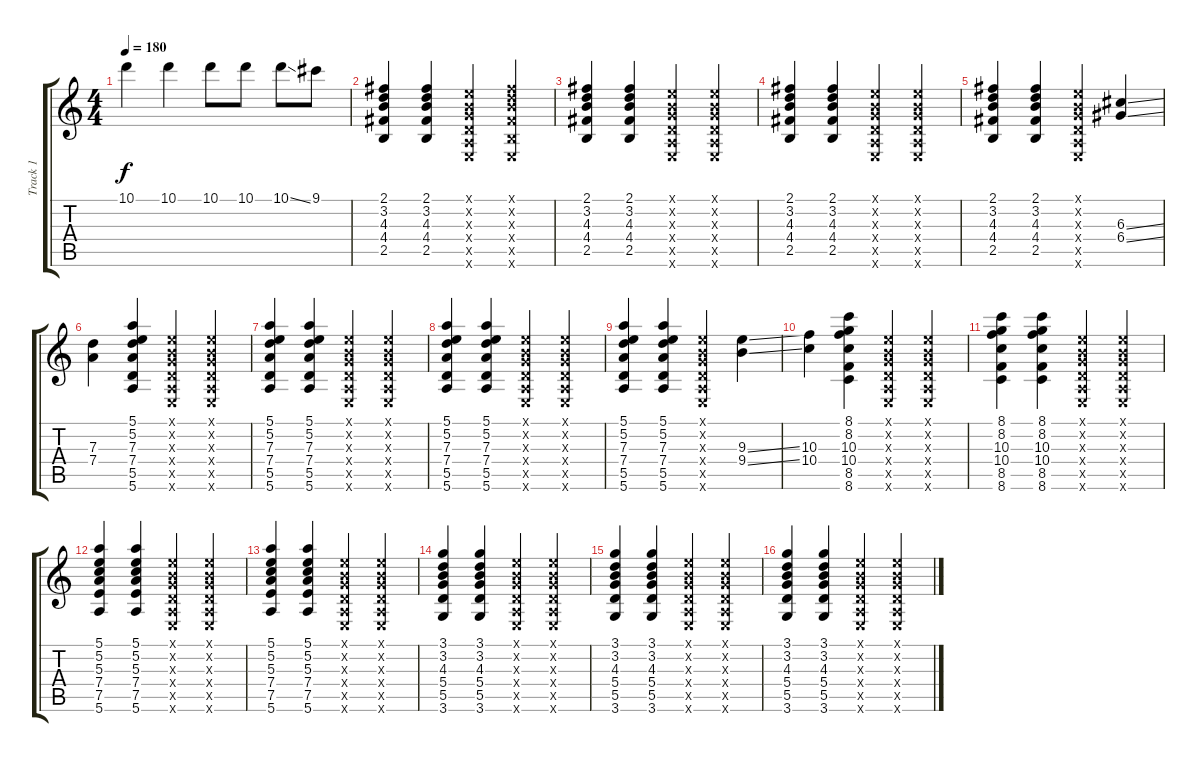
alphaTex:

\track ("Track 1" "Track 1") {instrument electricguitarjazz}
\staff {score tabs}
\tuning (E4 B3 G3 D3 A2 E2) {hide}
\ts (4 4)
\tempo 180
\clef g2
\ks c
10.1.4{dy f} 10.1.4 10.1.8 10.1.8 10.1{ss}.8 9.1.8 |
(2.1 3.2 4.3 4.4 2.5).4 (2.1 3.2 4.3 4.4 2.5).4 (0.1{x} 0.2{x} 0.3{x} 0.4{x} 0.5{x} 0.6{x}).4 (2.1{x} 3.2{x} 4.3{x} 4.4{x} 2.5{x} 0.6{x}).4 |
(2.1 3.2 4.3 4.4 2.5).4 (2.1 3.2 4.3 4.4 2.5).4 (0.1{x} 0.2{x} 0.3{x} 0.4{x} 0.5{x} 0.6{x}).4 (0.1{x} 0.2{x} 0.3{x} 0.4{x} 0.5{x} 0.6{x}).4 |
(2.1 3.2 4.3 4.4 2.5).4 (2.1 3.2 4.3 4.4 2.5).4 (0.1{x} 0.2{x} 0.3{x} 0.4{x} 0.5{x} 0.6{x}).4 (0.1{x} 0.2{x} 0.3{x} 0.4{x} 0.5{x} 0.6{x}).4 |
(2.1 3.2 4.3 4.4 2.5).4 (2.1 3.2 4.3 4.4 2.5).4 (0.1{x} 0.2{x} 0.3{x} 0.4{x} 0.5{x} 0.6{x}).4 (6.3{ss} 6.4{ss}).4 |
(7.3 7.4).4 (5.1 5.2 7.3 7.4 5.5 5.6).4 (0.1{x} 0.2{x} 0.3{x} 0.4{x} 0.5{x} 0.6{x}).4 (0.1{x} 0.2{x} 0.3{x} 0.4{x} 0.5{x} 0.6{x}).4 |
(5.1 5.2 7.3 7.4 5.5 5.6).4 (5.1 5.2 7.3 7.4 5.5 5.6).4 (0.1{x} 0.2{x} 0.3{x} 0.4{x} 0.5{x} 0.6{x}).4 (0.1{x} 0.2{x} 0.3{x} 0.4{x} 0.5{x} 0.6{x}).4 |
(5.1 5.2 7.3 7.4 5.5 5.6).4 (5.1 5.2 7.3 7.4 5.5 5.6).4 (0.1{x} 0.2{x} 0.3{x} 0.4{x} 0.5{x} 0.6{x}).4 (0.1{x} 0.2{x} 0.3{x} 0.4{x} 0.5{x} 0.6{x}).4 |
(5.1 5.2 7.3 7.4 5.5 5.6).4 (5.1 5.2 7.3 7.4 5.5 5.6).4 (0.1{x} 0.2{x} 0.3{x} 0.4{x} 0.5{x} 0.6{x}).4 (9.3{ss} 9.4{ss}).4 |
(10.3 10.4).4 (8.1 8.2 10.3 10.4 8.5 8.6).4 (0.1{x} 0.2{x} 0.3{x} 0.4{x} 0.5{x} 0.6{x}).4 (0.1{x} 0.2{x} 0.3{x} 0.4{x} 0.5{x} 0.6{x}).4 |
(8.1 8.2 10.3 10.4 8.5 8.6).4 (8.1 8.2 10.3 10.4 8.5 8.6).4 (0.1{x} 0.2{x} 0.3{x} 0.4{x} 0.5{x} 0.6{x}).4 (0.1{x} 0.2{x} 0.3{x} 0.4{x} 0.5{x} 0.6{x}).4 |
(5.1 5.2 5.3 7.4 7.5 5.6).4 (5.1 5.2 5.3 7.4 7.5 5.6).4 (0.1{x} 0.2{x} 0.3{x} 0.4{x} 0.5{x} 0.6{x}).4 (0.1{x} 0.2{x} 0.3{x} 0.4{x} 0.5{x} 0.6{x}).4 |
(5.1 5.2 5.3 7.4 7.5 5.6).4 (5.1 5.2 5.3 7.4 7.5 5.6).4 (0.1{x} 0.2{x} 0.3{x} 0.4{x} 0.5{x} 0.6{x}).4 (0.1{x} 0.2{x} 0.3{x} 0.4{x} 0.5{x} 0.6{x}).4 |
(3.1 3.2 4.3 5.4 5.5 3.6).4 (3.1 3.2 4.3 5.4 5.5 3.6).4 (0.1{x} 0.2{x} 0.3{x} 0.4{x} 0.5{x} 0.6{x}).4 (0.1{x} 0.2{x} 0.3{x} 0.4{x} 0.5{x} 0.6{x}).4 |
(3.1 3.2 4.3 5.4 5.5 3.6).4 (3.1 3.2 4.3 5.4 5.5 3.6).4 (0.1{x} 0.2{x} 0.3{x} 0.4{x} 0.5{x} 0.6{x}).4 (0.1{x} 0.2{x} 0.3{x} 0.4{x} 0.5{x} 0.6{x}).4 |
(3.1 3.2 4.3 5.4 5.5 3.6).4 (3.1 3.2 4.3 5.4 5.5 3.6).4 (0.1{x} 0.2{x} 0.3{x} 0.4{x} 0.5{x} 0.6{x}).4 (0.1{x} 0.2{x} 0.3{x} 0.4{x} 0.5{x} 0.6{x}).4
